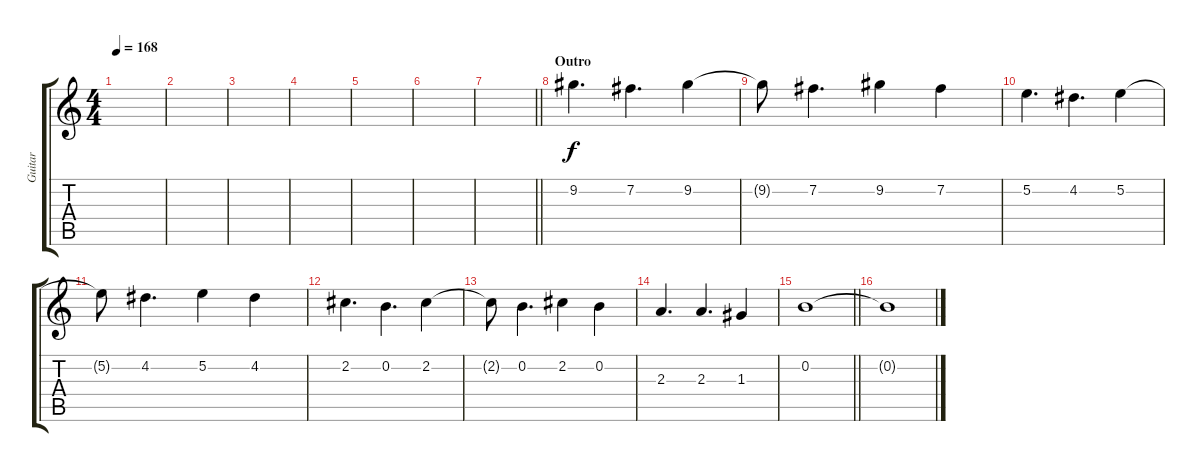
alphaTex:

\track ("Guitar" "Guitar") {instrument distortionguitar}
\staff {score tabs}
\tuning (E4 B3 G3 D3 A2 E2) {hide}
\ts (4 4)
\tempo 168
\clef g2
\ks c
|
|
|
|
|
|
\barLineRight lightlight
|
\section ("" "Outro")
9.2.4{d} 7.2.4{d} 9.2.4 |
9.2{t}.8 7.2.4{d} 9.2.4 7.2.4 |
5.2.4{d} 4.2.4{d} 5.2.4 |
5.2{t}.8 4.2.4{d} 5.2.4 4.2.4 |
2.2.4{d} 0.2.4{d} 2.2.4 |
2.2{t}.8 0.2.4{d} 2.2.4 0.2.4 |
2.3.4{d} 2.3.4{d} 1.3.4 |
\barLineRight lightlight
0.2.1{volume 0} |
0.2{t}.1
